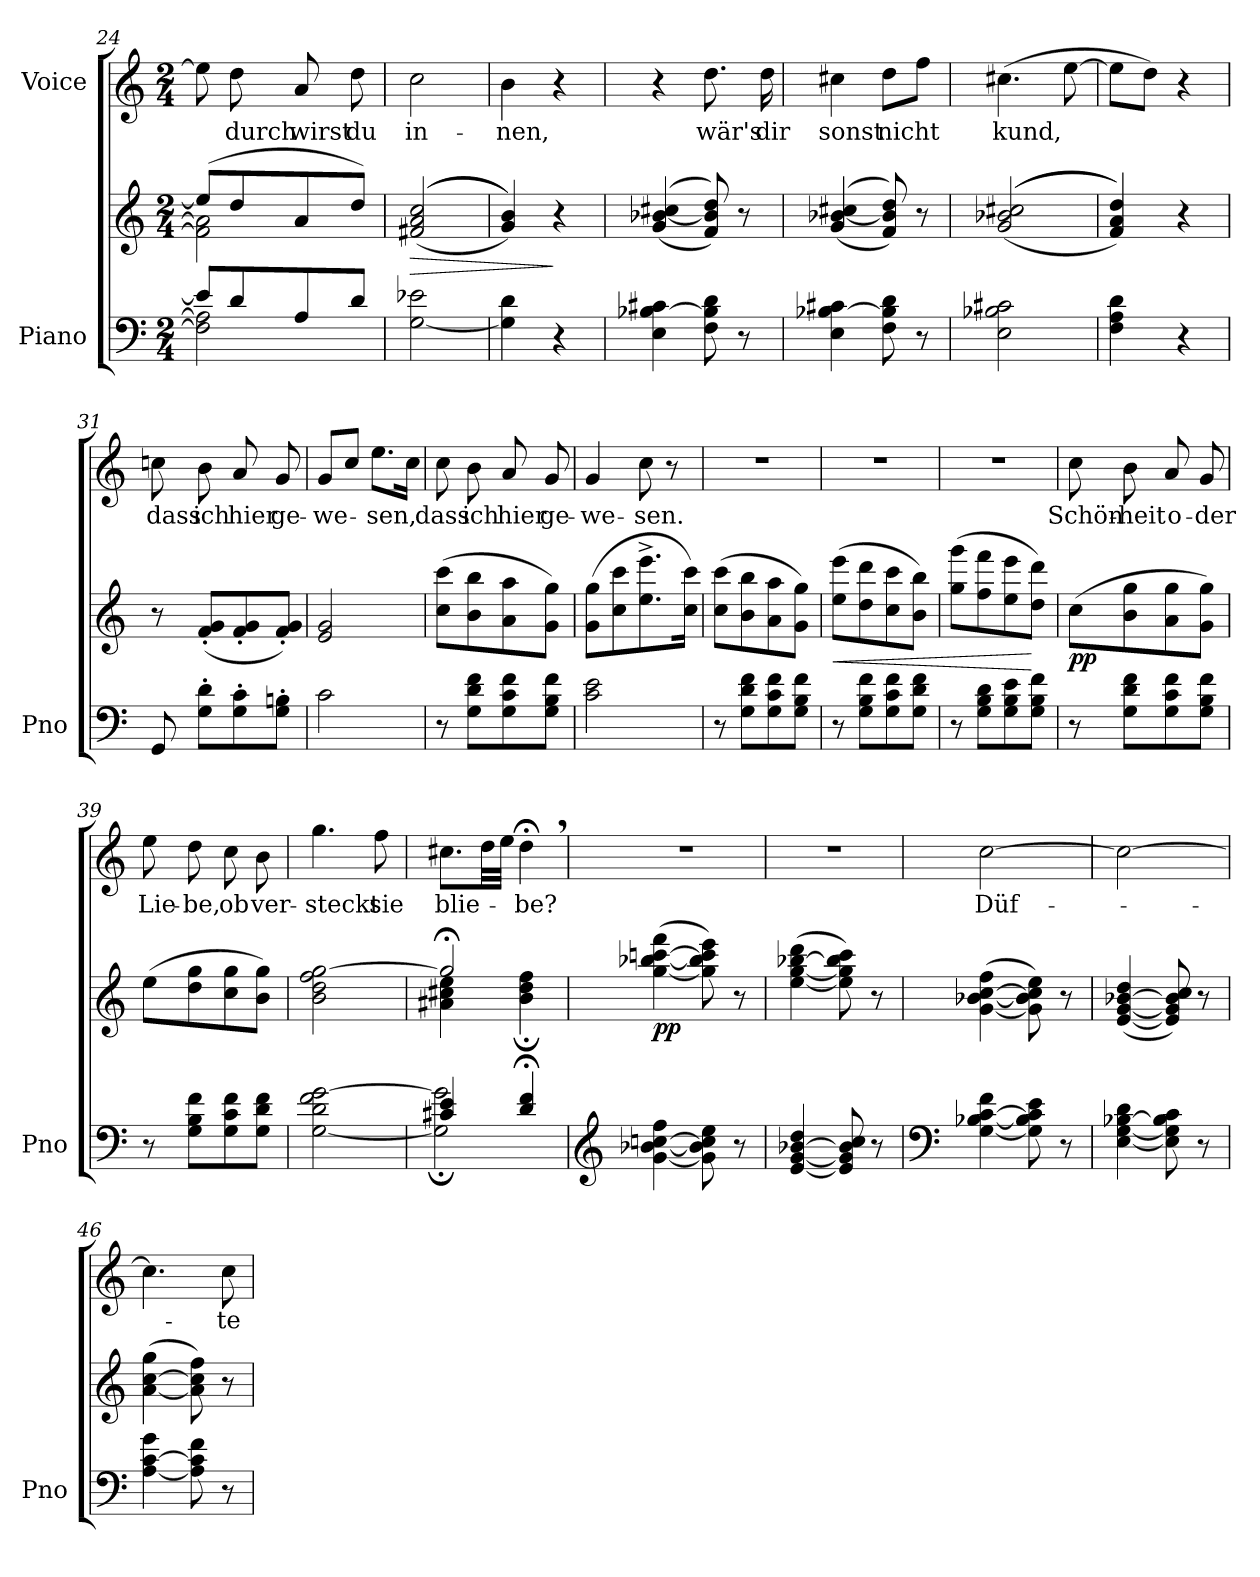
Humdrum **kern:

**kern	**kern	**dynam	**kern	**text
*part2	*part2	*part2	*part1	*part1
*staff3	*staff2	*staff2/3	*staff1	*staff1
*I"Piano	*	*	*I"Voice	*
*I'Pno	*	*	*	*
*clefF4	*clefG2	*	*clefG2	*
*k[]	*k[]	*	*k[]	*
*M2/4	*M2/4	*	*M2/4	*
=24	=24	=24	=24	=24
*^	*^	*	*	*
8e/L]	2F\] 2A\]	(8ee/L]	2f\] 2a\]	.	8ee\]	.
!	!	!	!	!	!	!LO:LY:b
8d/	.	8dd/	.	.	8dd\	-durch
!	!	!	!	!	!	!LO:LY:b
8A/	.	8a/	.	.	8a/	wirst
!	!	!	!	!	!	!LO:LY:b
8d/J	.	8dd/J)	.	.	8dd\	du
*v	*v	*	*	*	*	*
*	*v	*v	*	*	*
=25	=25	=25	=25	=25
!	!	!LO:HP:b	!	!LO:LY:b
[2G\ 2e-X\	(((>2f#X/ 2a/ 2cc/	>	2cc\	in-
=26	=26	=26	=26	=26
!	!	!	!	!LO:LY:b
4G\] 4d\	4g/ 4b/)))	.	4b\	-nen,
4r	4r	]	4r	.
!!LO:LB:g=z
=27	=27	=27	=27	=27
4E\ [4B-X\ 4c#X\	((4g/ [4b-X/ 4cc#X/	.	4r	.
!	!	!	!	!LO:LY:b
8F\ 8B-\] 8d\	8f/ 8b-/] 8dd/))	.	8.dd\	wär's
8r	8r	.	.	.
!	!	!	!	!LO:LY:b
.	.	.	16dd\	dir
=28	=28	=28	=28	=28
!	!	!	!	!LO:LY:b
4E\ [4B-X\ 4c#X\	((4g/ [4b-X/ 4cc#X/	.	4cc#X\	sonst
!	!	!	!	!LO:LY:b
8F\ 8B-\] 8d\	8f/ 8b-/] 8dd/))	.	8dd\L	nicht
8r	8r	.	8ff\J	.
=29	=29	=29	=29	=29
!	!	!	!	!LO:LY:b
2E\ 2B-X\ 2c#X\	(((>2g/ 2b-X/ 2cc#X/	.	(4.cc#X\	kund,
.	.	.	[8ee\	.
=30	=30	=30	=30	=30
4F\ 4A\ 4d\	4f/ 4a/ 4dd/)))	.	8ee\L]	.
.	.	.	8dd\J)	.
4r	4r	.	4r	.
=31	=31	=31	=31	=31
!	!	!	!	!LO:LY:b
8GG/	8r	.	8ccn\	dass
!	!	!	!	!LO:LY:b
8G\' 8d\'L	(8f/' 8g/'L	.	8b\	ich
!	!	!	!	!LO:LY:b
8G\' 8c\'	8f/' 8g/'	.	8a/	hier
!	!	!	!	!LO:LY:b
8G\' 8Bn\'J	8f/' 8g/'J)	.	8g/	ge-
=32	=32	=32	=32	=32
!	!	!	!	!LO:LY:b
2c\	2e/ 2g/	.	8g/L	-we-
.	.	.	8cc/J	.
!	!	!	!	!LO:LY:b
.	.	.	8.ee\L	-sen,
.	.	.	16cc\Jk	.
=33	=33	=33	=33	=33
!	!	!	!	!LO:LY:b
8r	(8cc\ 8ccc\L	.	8cc\	dass
!	!	!	!	!LO:LY:b
8G\ 8d\ 8f\L	8b\ 8bb\	.	8b\	ich
!	!	!	!	!LO:LY:b
8G\ 8c\ 8f\	8a\ 8aa\	.	8a/	hier
!	!	!	!	!LO:LY:b
8G\ 8B\ 8f\J	8g\ 8gg\J)	.	8g/	ge-
!!LO:PB:g=z
=34	=34	=34	=34	=34
!	!	!	!	!LO:LY:b
2c\ 2e\	(8g\ 8gg\L	.	4g/	-we--
.	8cc\ 8ccc\	.	.	.
!	!	!	!	!LO:LY:b
.	8.ee\^ 8.eee\^	.	8cc\	-sen.
.	.	.	8r	.
.	16cc\ 16ccc\Jk)	.	.	.
=35	=35	=35	=35	=35
8r	(8cc\ 8ccc\L	.	2r	.
8G\ 8d\ 8f\L	8b\ 8bb\	.	.	.
8G\ 8c\ 8f\	8a\ 8aa\	.	.	.
8G\ 8B\ 8f\J	8g\ 8gg\J)	.	.	.
=36	=36	=36	=36	=36
!	!	!LO:HP:b	!	!
8r	(8ee\ 8eee\L	<	2r	.
8G\ 8B\ 8f\L	8dd\ 8ddd\	.	.	.
8G\ 8c\ 8f\	8cc\ 8ccc\	.	.	.
8G\ 8d\ 8f\J	8b\ 8bb\J)	.	.	.
=37	=37	=37	=37	=37
8r	(8gg\ 8ggg\L	.	2r	.
8G\ 8B\ 8d\L	8ff\ 8fff\	.	.	.
8G\ 8B\ 8e\	8ee\ 8eee\	.	.	.
8G\ 8B\ 8f\J	8dd\ 8ddd\J)	[	.	.
=38	=38	=38	=38	=38
!	!	!LO:DY:b	!	!LO:LY:b
8r	(8cc\L	pp	8cc\	Schön-
!	!	!	!	!LO:LY:b
8G\ 8d\ 8f\L	8b\ 8gg\	.	8b\	-heit
!	!	!	!	!LO:LY:b
8G\ 8c\ 8f\	8a\ 8gg\	.	8a/	o-
!	!	!	!	!LO:LY:b
8G\ 8B\ 8f\J	8g\ 8gg\J)	.	8g/	-der
=39	=39	=39	=39	=39
!	!	!	!	!LO:LY:b
8r	(8ee\L	.	8ee\	Lie-
!	!	!	!	!LO:LY:b
8G\ 8B\ 8f\L	8dd\ 8gg\	.	8dd\	-be,
!	!	!	!	!LO:LY:b
8G\ 8c\ 8f\	8cc\ 8gg\	.	8cc\	ob
!	!	!	!	!LO:LY:b
8G\ 8d\ 8f\J	8b\ 8gg\J)	.	8b\	ver-
=40	=40	=40	=40	=40
!	!	!	!	!LO:LY:b
[2G\ 2d\ 2f\ [2g\	2b\ 2dd\ 2ff\ [2gg\	.	4.gg\	-steckt
!	!	!	!	!LO:LY:b
.	.	.	8ff\	sie
!!LO:LB:g=z
=41	=41	=41	=41	=41
*^	*^	*	*	*
!	!	!	!	!	!	!LO:LY:b
4c#X/ 4e/	2G\]; 2g\];	2gg;</]	4a#X\ 4cc#X\ 4ee\	.	8.cc#X\L	blie-
.	.	.	.	.	32dd\LL	.
.	.	.	.	.	32ee\JJJ	.
!	!	!	!	!	!	!LO:LY:b
4d/; 4f/;	.	.	4b\;< 4dd\;< 4ff\;<	.	4dd;<,\	-be?
*v	*v	*	*	*	*	*
*	*v	*v	*	*	*
=42	=42	=42	=42	=42
*clefG2	*	*	*	*
*	*^	*	*	*
!	!	!	!LO:DY:b	!	!
*	*v	*v	*	*	*
[4g\ [4b-X\ [4ccn\ 4ff\	(>[4gg\ [4bb-X\ [4cccn\ 4fff\	pp	2r	.
8g\] 8b-\] 8cc\] 8ee\	8gg\] 8bb-\] 8ccc\] 8eee\)	.	.	.
8r	8r	.	.	.
=43	=43	=43	=43	=43
[4e/ [4g/ [4b-X/ 4dd/	(>[4ee\ [4gg\ [4bb-X\ 4ddd\	.	2r	.
8e/] 8g/] 8b-/] 8cc/	8ee\] 8gg\] 8bb-\] 8ccc\)	.	.	.
8r	8r	.	.	.
=44	=44	=44	=44	=44
*clefF4	*	*	*	*
!	!	!	!	!LO:LY:b
[4G\ [4B-X\ [4c\ 4f\	(>[4g\ [4b-X\ [4cc\ 4ff\	.	[2cc\	Düf-
8G\] 8B-\] 8c\] 8e\	8g\] 8b-\] 8cc\] 8ee\)	.	.	.
8r	8r	.	.	.
=45	=45	=45	=45	=45
[4E\ [4G\ [4B-X\ 4d\	([4e/ [4g/ [4b-X/ 4dd/	.	2cc\_	.
8E\] 8G\] 8B-\] 8c\	8e/] 8g/] 8b-/] 8cc/)	.	.	.
8r	8r	.	.	.
=46	=46	=46	=46	=46
[4A\ [4c\ 4g\	(>[4a\ [4cc\ 4gg\	.	4.cc\]	.
8A\] 8c\] 8f\	8a\] 8cc\] 8ff\)	.	.	.
!	!	!	!	!LO:LY:b
8r	8r	.	8cc\	-te
=	=	=	=	=
*-	*-	*-	*-	*-
